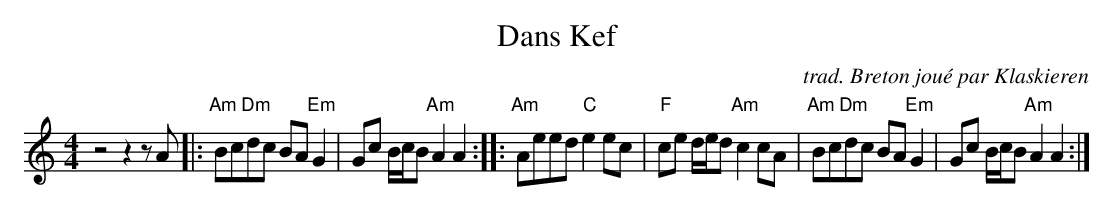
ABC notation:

X:1
T: Dans Kef
O: trad. Breton jou\'e par Klaskieren
M: 4/4
L: 1/8
K: Am
z4z2zA |:\
"Am"Bc"Dm"dc BA"Em"G2 | Gc B/c/B "Am"A2A2 ::\
"Am"Aeed "C"e2ec | "F"ce d/e/d "Am"c2cA |\
"Am"Bc"Dm"dc BA"Em"G2 | Gc B/c/B "Am"A2A2 :|
